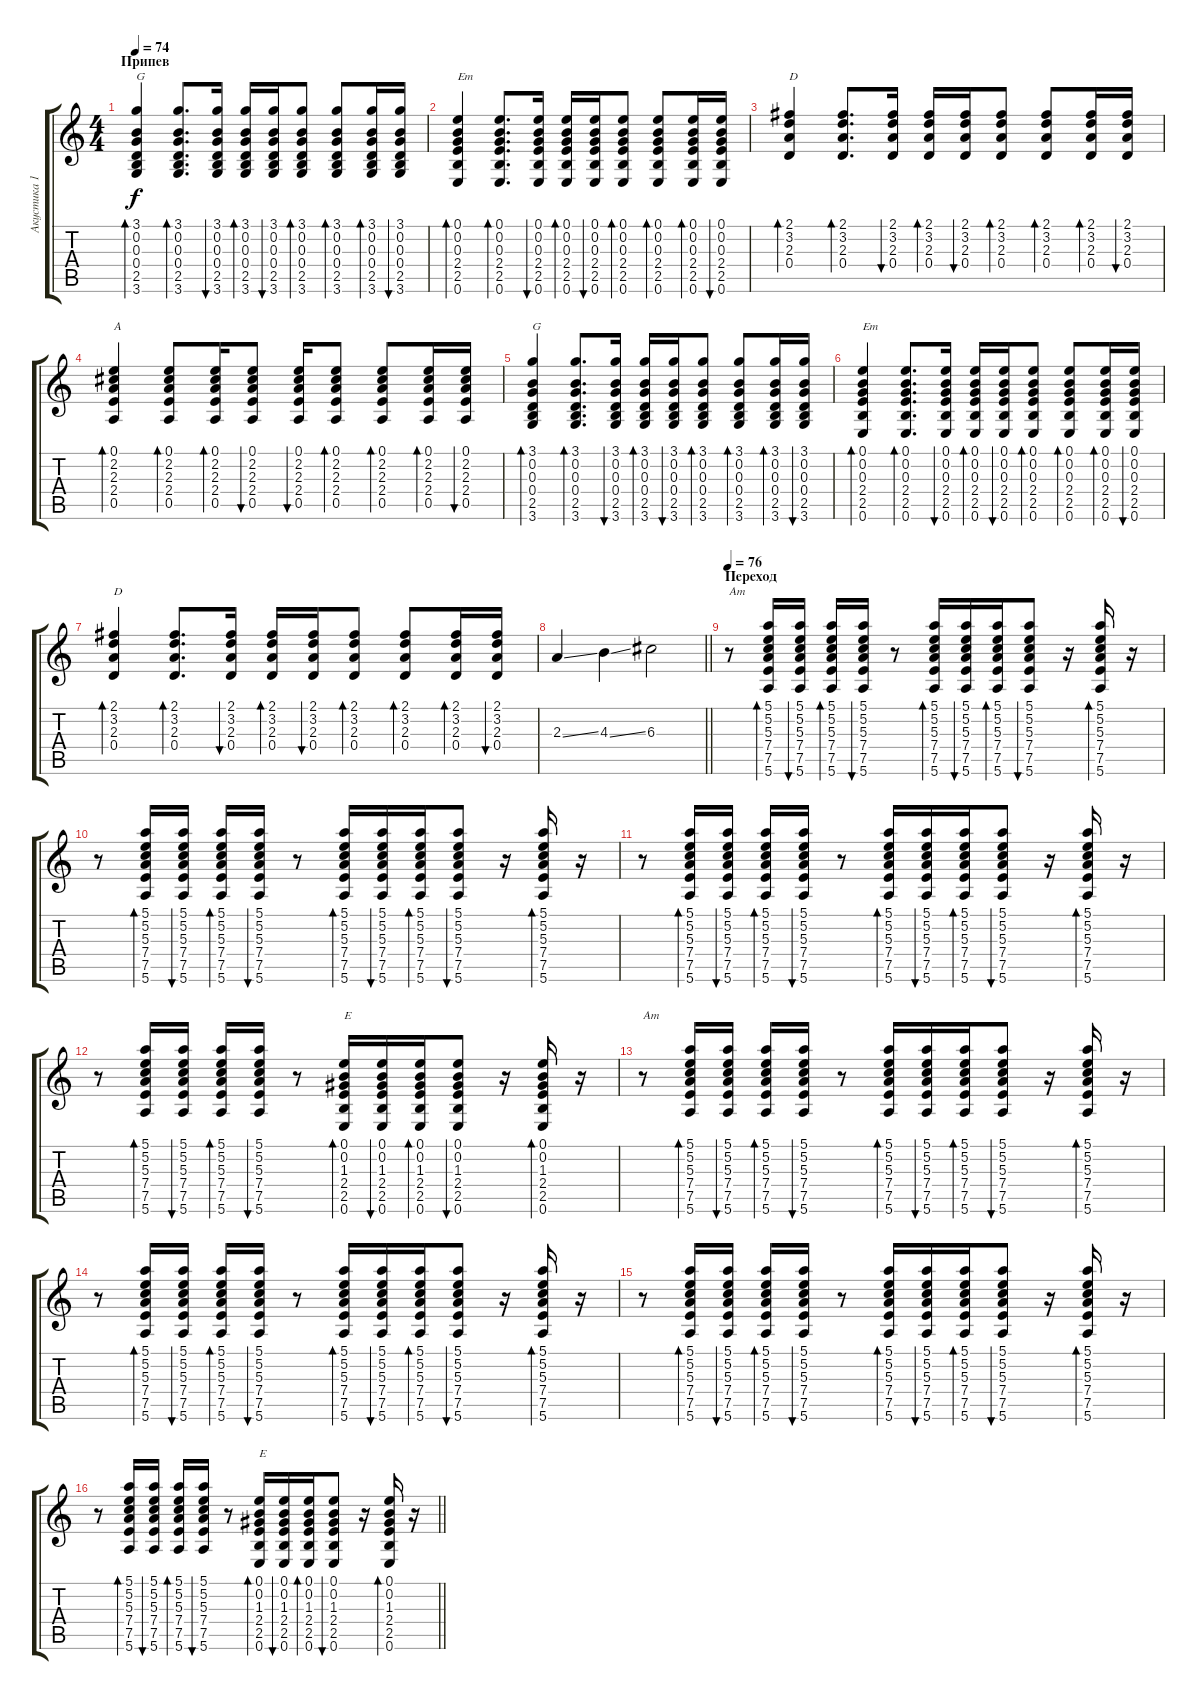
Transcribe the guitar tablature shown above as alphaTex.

\track ("Акустика 1" "Акустика 1") {instrument acousticguitarsteel}
\staff {score tabs}
\tuning (E4 B3 G3 D3 A2 E2) {hide}
\ts (4 4)
\section ("" "Припев")
\tempo 74
\clef g2
\ks c
(3.1 0.2 0.3 0.4 2.5 3.6).4{bd 30 txt "G" dy f} (3.1 0.2 0.3 0.4 2.5 3.6).8{d bd 30} (3.1 0.2 0.3 0.4 2.5 3.6).16{bu 30} (3.1 0.2 0.3 0.4 2.5 3.6).16{bd 30} (3.1 0.2 0.3 0.4 2.5 3.6).16{bu 30} (3.1 0.2 0.3 0.4 2.5 3.6).8{bd 30} (3.1 0.2 0.3 0.4 2.5 3.6).8{bd 30} (3.1 0.2 0.3 0.4 2.5 3.6).16{bd 30} (3.1 0.2 0.3 0.4 2.5 3.6).16{bu 30} |
(0.1 0.2 0.3 2.4 2.5 0.6).4{bd 30 txt "Em"} (0.1 0.2 0.3 2.4 2.5 0.6).8{d bd 30} (0.1 0.2 0.3 2.4 2.5 0.6).16{bu 30} (0.1 0.2 0.3 2.4 2.5 0.6).16{bd 30} (0.1 0.2 0.3 2.4 2.5 0.6).16{bu 30} (0.1 0.2 0.3 2.4 2.5 0.6).8{bd 30} (0.1 0.2 0.3 2.4 2.5 0.6).8{bd 30} (0.1 0.2 0.3 2.4 2.5 0.6).16{bd 30} (0.1 0.2 0.3 2.4 2.5 0.6).16{bu 30} |
(2.1 3.2 2.3 0.4).4{bd 30 txt "D"} (2.1 3.2 2.3 0.4).8{d bd 30} (2.1 3.2 2.3 0.4).16{bu 30} (2.1 3.2 2.3 0.4).16{bd 30} (2.1 3.2 2.3 0.4).16{bu 30} (2.1 3.2 2.3 0.4).8{bd 30} (2.1 3.2 2.3 0.4).8{bd 30} (2.1 3.2 2.3 0.4).16{bd 30} (2.1 3.2 2.3 0.4).16{bu 30} |
(0.1 2.2 2.3 2.4 0.5).4{bd 30 txt "A"} (0.1 2.2 2.3 2.4 0.5).8{bd 30} (0.1 2.2 2.3 2.4 0.5).16{bd 30} (0.1 2.2 2.3 2.4 0.5).8{bu 30} (0.1 2.2 2.3 2.4 0.5).16{bu 30} (0.1 2.2 2.3 2.4 0.5).8{bd 30} (0.1 2.2 2.3 2.4 0.5).8{bd 30} (0.1 2.2 2.3 2.4 0.5).16{bd 30} (0.1 2.2 2.3 2.4 0.5).16{bu 30} |
(3.1 0.2 0.3 0.4 2.5 3.6).4{bd 30 txt "G"} (3.1 0.2 0.3 0.4 2.5 3.6).8{d bd 30} (3.1 0.2 0.3 0.4 2.5 3.6).16{bu 30} (3.1 0.2 0.3 0.4 2.5 3.6).16{bd 30} (3.1 0.2 0.3 0.4 2.5 3.6).16{bu 30} (3.1 0.2 0.3 0.4 2.5 3.6).8{bd 30} (3.1 0.2 0.3 0.4 2.5 3.6).8{bd 30} (3.1 0.2 0.3 0.4 2.5 3.6).16{bd 30} (3.1 0.2 0.3 0.4 2.5 3.6).16{bu 30} |
(0.1 0.2 0.3 2.4 2.5 0.6).4{bd 30 txt "Em"} (0.1 0.2 0.3 2.4 2.5 0.6).8{d bd 30} (0.1 0.2 0.3 2.4 2.5 0.6).16{bu 30} (0.1 0.2 0.3 2.4 2.5 0.6).16{bd 30} (0.1 0.2 0.3 2.4 2.5 0.6).16{bu 30} (0.1 0.2 0.3 2.4 2.5 0.6).8{bd 30} (0.1 0.2 0.3 2.4 2.5 0.6).8{bd 30} (0.1 0.2 0.3 2.4 2.5 0.6).16{bd 30} (0.1 0.2 0.3 2.4 2.5 0.6).16{bu 30} |
(2.1 3.2 2.3 0.4).4{bd 30 txt "D"} (2.1 3.2 2.3 0.4).8{d bd 30} (2.1 3.2 2.3 0.4).16{bu 30} (2.1 3.2 2.3 0.4).16{bd 30} (2.1 3.2 2.3 0.4).16{bu 30} (2.1 3.2 2.3 0.4).8{bd 30} (2.1 3.2 2.3 0.4).8{bd 30} (2.1 3.2 2.3 0.4).16{bd 30} (2.1 3.2 2.3 0.4).16{bu 30} |
\barLineRight lightlight
2.3{ss}.4 4.3{ss}.4 6.3.2 |
\section ("" "Переход")
\tempo 76
r.8{txt "Am" volume 7} (5.1 5.2 5.3 7.4 7.5 5.6).16{bd 30} (5.1 5.2 5.3 7.4 7.5 5.6).16{bu 30} (5.1 5.2 5.3 7.4 7.5 5.6).16{bd 30} (5.1 5.2 5.3 7.4 7.5 5.6).16{bu 30} r.8 (5.1 5.2 5.3 7.4 7.5 5.6).16{bd 30} (5.1 5.2 5.3 7.4 7.5 5.6).16{bu 30} (5.1 5.2 5.3 7.4 7.5 5.6).16{bd 30} (5.1 5.2 5.3 7.4 7.5 5.6).8{bu 30} r.16 (5.1 5.2 5.3 7.4 7.5 5.6).16{bd 30} r.16 |
r.8 (5.1 5.2 5.3 7.4 7.5 5.6).16{bd 30} (5.1 5.2 5.3 7.4 7.5 5.6).16{bu 30} (5.1 5.2 5.3 7.4 7.5 5.6).16{bd 30} (5.1 5.2 5.3 7.4 7.5 5.6).16{bu 30} r.8 (5.1 5.2 5.3 7.4 7.5 5.6).16{bd 30} (5.1 5.2 5.3 7.4 7.5 5.6).16{bu 30} (5.1 5.2 5.3 7.4 7.5 5.6).16{bd 30} (5.1 5.2 5.3 7.4 7.5 5.6).8{bu 30} r.16 (5.1 5.2 5.3 7.4 7.5 5.6).16{bd 30} r.16 |
r.8 (5.1 5.2 5.3 7.4 7.5 5.6).16{bd 30} (5.1 5.2 5.3 7.4 7.5 5.6).16{bu 30} (5.1 5.2 5.3 7.4 7.5 5.6).16{bd 30} (5.1 5.2 5.3 7.4 7.5 5.6).16{bu 30} r.8 (5.1 5.2 5.3 7.4 7.5 5.6).16{bd 30} (5.1 5.2 5.3 7.4 7.5 5.6).16{bu 30} (5.1 5.2 5.3 7.4 7.5 5.6).16{bd 30} (5.1 5.2 5.3 7.4 7.5 5.6).8{bu 30} r.16 (5.1 5.2 5.3 7.4 7.5 5.6).16{bd 30} r.16 |
r.8 (5.1 5.2 5.3 7.4 7.5 5.6).16{bd 30} (5.1 5.2 5.3 7.4 7.5 5.6).16{bu 30} (5.1 5.2 5.3 7.4 7.5 5.6).16{bd 30} (5.1 5.2 5.3 7.4 7.5 5.6).16{bu 30} r.8 (0.1 0.2 1.3 2.4 2.5 0.6).16{bd 30 txt "E"} (0.1 0.2 1.3 2.4 2.5 0.6).16{bu 30} (0.1 0.2 1.3 2.4 2.5 0.6).16{bd 30} (0.1 0.2 1.3 2.4 2.5 0.6).8{bu 30} r.16 (0.1 0.2 1.3 2.4 2.5 0.6).16{bd 30} r.16 |
r.8{txt "Am"} (5.1 5.2 5.3 7.4 7.5 5.6).16{bd 30} (5.1 5.2 5.3 7.4 7.5 5.6).16{bu 30} (5.1 5.2 5.3 7.4 7.5 5.6).16{bd 30} (5.1 5.2 5.3 7.4 7.5 5.6).16{bu 30} r.8 (5.1 5.2 5.3 7.4 7.5 5.6).16{bd 30} (5.1 5.2 5.3 7.4 7.5 5.6).16{bu 30} (5.1 5.2 5.3 7.4 7.5 5.6).16{bd 30} (5.1 5.2 5.3 7.4 7.5 5.6).8{bu 30} r.16 (5.1 5.2 5.3 7.4 7.5 5.6).16{bd 30} r.16 |
r.8 (5.1 5.2 5.3 7.4 7.5 5.6).16{bd 30} (5.1 5.2 5.3 7.4 7.5 5.6).16{bu 30} (5.1 5.2 5.3 7.4 7.5 5.6).16{bd 30} (5.1 5.2 5.3 7.4 7.5 5.6).16{bu 30} r.8 (5.1 5.2 5.3 7.4 7.5 5.6).16{bd 30} (5.1 5.2 5.3 7.4 7.5 5.6).16{bu 30} (5.1 5.2 5.3 7.4 7.5 5.6).16{bd 30} (5.1 5.2 5.3 7.4 7.5 5.6).8{bu 30} r.16 (5.1 5.2 5.3 7.4 7.5 5.6).16{bd 30} r.16 |
r.8 (5.1 5.2 5.3 7.4 7.5 5.6).16{bd 30} (5.1 5.2 5.3 7.4 7.5 5.6).16{bu 30} (5.1 5.2 5.3 7.4 7.5 5.6).16{bd 30} (5.1 5.2 5.3 7.4 7.5 5.6).16{bu 30} r.8 (5.1 5.2 5.3 7.4 7.5 5.6).16{bd 30} (5.1 5.2 5.3 7.4 7.5 5.6).16{bu 30} (5.1 5.2 5.3 7.4 7.5 5.6).16{bd 30} (5.1 5.2 5.3 7.4 7.5 5.6).8{bu 30} r.16 (5.1 5.2 5.3 7.4 7.5 5.6).16{bd 30} r.16 |
\barLineRight lightlight
r.8 (5.1 5.2 5.3 7.4 7.5 5.6).16{bd 30} (5.1 5.2 5.3 7.4 7.5 5.6).16{bu 30} (5.1 5.2 5.3 7.4 7.5 5.6).16{bd 30} (5.1 5.2 5.3 7.4 7.5 5.6).16{bu 30} r.8 (0.1 0.2 1.3 2.4 2.5 0.6).16{bd 30 txt "E"} (0.1 0.2 1.3 2.4 2.5 0.6).16{bu 30} (0.1 0.2 1.3 2.4 2.5 0.6).16{bd 30} (0.1 0.2 1.3 2.4 2.5 0.6).8{bu 30} r.16 (0.1 0.2 1.3 2.4 2.5 0.6).16{bd 30} r.16
